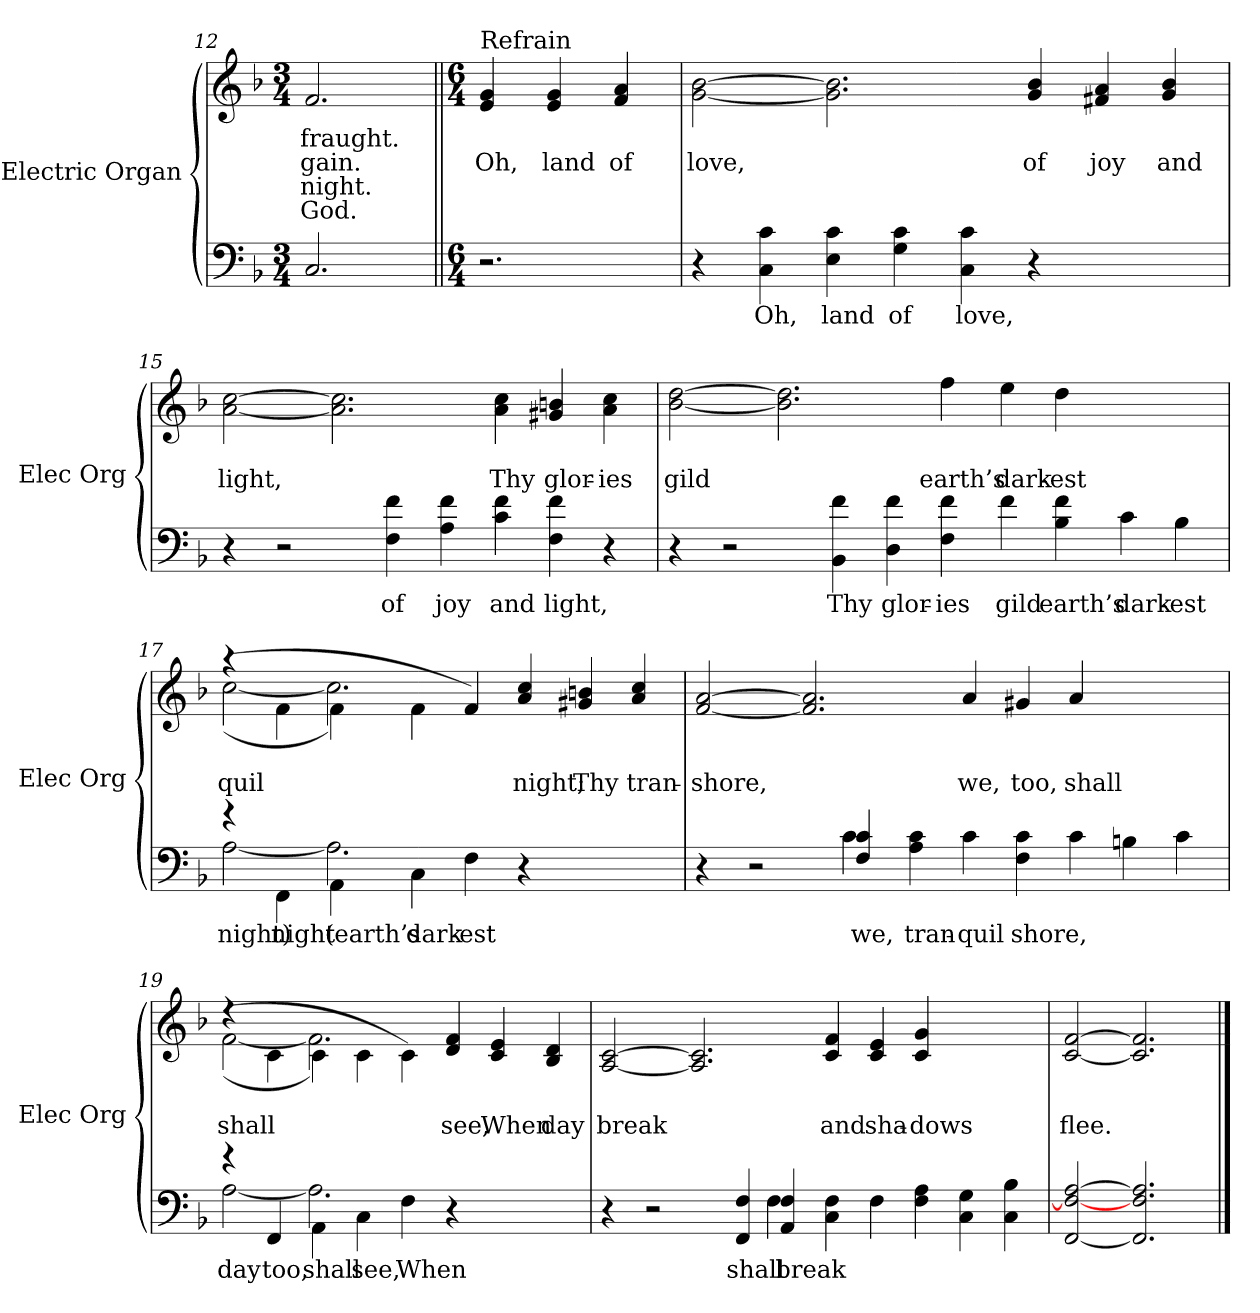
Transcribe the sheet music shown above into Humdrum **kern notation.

**kern	**text	**kern	**text	**text	**text	**text
*part2	*part2	*part1	*part1	*part1	*part1	*part1
*staff2	*staff2	*staff1	*staff1	*staff1	*staff1	*staff1
*I"Electric Organ	*	*I"Electric Organ	*	*	*	*
*I'Elec Org	*	*I'Elec Org	*	*	*	*
*clefF4	*	*clefG2	*	*	*	*
*k[b-]	*	*k[b-]	*	*	*	*
*F:	*	*F:	*	*	*	*
*M3/4	*	*M3/4	*	*	*	*
=12	=12	=12	=12	=12	=12	=12
2.C	.	2.f	fraught.	-gain.	night.	God.
=13||	=13||	=13||	=13||	=13||	=13||	=13||
*M6/4	*	*M6/4	*	*	*	*
!	!	!LO:TX:t=Refrain	!	!	!	!
2.r	.	4e 4g	.	Oh,	.	.
.	.	4e 4g	.	land	.	.
.	.	4f 4a	.	of	.	.
=14	=14	=14	=14	=14	=14	=14
4r	.	[2g\ [2b-\	.	love,	.	.
4C 4c	Oh,	.	.	.	.	.
4E 4c	land	2.g\] 2.b-\]	.	.	.	.
4G 4c	of	.	.	.	.	.
4C 4c	love,	.	.	.	.	.
4r	.	4g 4b-	.	of	.	.
2ryy	.	4f#X 4a	.	joy	.	.
.	.	4g 4b-	.	and	.	.
=15	=15	=15	=15	=15	=15	=15
4r	.	[2a [2cc	.	light,	.	.
2r	.	.	.	.	.	.
.	.	2.a] 2.cc]	.	.	.	.
4F 4f	of	.	.	.	.	.
4A 4f	joy	.	.	.	.	.
4c 4f	and	4a 4cc	.	Thy	.	.
4F 4f	light,	4g#X 4bn	.	glor-	.	.
4r	.	4a 4cc	.	-ies	.	.
=16	=16	=16	=16	=16	=16	=16
4r	.	[2b- [2dd	.	gild	.	.
2r	.	.	.	.	.	.
.	.	2.b-] 2.dd]	.	.	.	.
4BB- 4f	Thy	.	.	.	.	.
4D 4f	glor-	.	.	.	.	.
4F 4f	-ies	4ff	.	earth’s	.	.
4f	gild	4ee	.	dark-	.	.
4B- 4f	earth’s	4dd	.	-est	.	.
4c	dark-	2ryy	.	.	.	.
4B-	-est	.	.	.	.	.
=17	=17	=17	=17	=17	=17	=17
*^	*	*^	*	*	*	*
4r	[2A	night)	(4r	([2cc	.	-quil	.	.
4FF\	.	night	4f\	.	.	.	.	.
4AA\	2.A]	(earth’s	4f\	2.cc])	.	.	.	.
4C\	.	dark-	4f\	.	.	.	.	.
4F\	.	-est	4f/)	.	.	.	.	.
4r	2ryy	.	4a/ 4cc/	2.ryy	.	night;	.	.
2ryy	.	.	4g#X/ 4bn/	.	.	Thy	.	.
.	4ryy	.	4a/ 4cc/	.	.	tran-	.	.
*	*	*	*v	*v	*	*	*	*
=18	=18	=18	=18	=18	=18	=18	=18
4r	2.ryy	.	[2f/ [2a/	.	shore,	.	.
2r	.	.	.	.	.	.	.
.	.	.	2.f/] 2.a/]	.	.	.	.
4F 4c	4c	we,	.	.	.	.	.
4A 4c	1.ryy	tran-	.	.	.	.	.
4c\	.	-quil	4a	.	we,	.	.
4F 4c	.	shore,	4g#X	.	too,	.	.
4c	.	.	4a	.	shall	.	.
4Bn	.	.	2ryy	.	.	.	.
4c	.	.	.	.	.	.	.
=19	=19	=19	=19	=19	=19	=19	=19
*	*	*	*^	*	*	*	*
4r	[2A	day	(4r	([2f	.	shall	.	.
4FF	.	too,	4c\	.	.	.	.	.
4AA\	2.A]	shall	4c\	2.f])	.	.	.	.
4C\	.	see,	4c\	.	.	.	.	.
4F\	.	When	4c\)	.	.	.	.	.
4r	2ryy	.	4d 4f	2.ryy	.	see,	.	.
2ryy	.	.	4c 4e	.	.	When	.	.
.	4ryy	.	4B- 4d	.	.	day	.	.
*	*	*	*v	*v	*	*	*	*
=20	=20	=20	=20	=20	=20	=20	=20
4r	1ryy	.	[2A [2c	.	break	.	.
2r	.	.	.	.	.	.	.
.	.	.	2.A] 2.c]	.	.	.	.
4FF 4F	.	shall	.	.	.	.	.
4AA 4F	4F	break	.	.	.	.	.
4C 4F	1ryy	.	4c 4f	.	and	.	.
4F\	.	.	4c 4e	.	sha-	.	.
4F 4A	.	.	4c 4g	.	-dows	.	.
4C 4G	.	.	2ryy	.	.	.	.
4C 4B-	4ryy	.	.	.	.	.	.
*v	*v	*	*	*	*	*	*
=21	=21	=21	=21	=21	=21	=21
[2FF 2F_ [2A	.	[2c [2f	.	flee.	.	.
2.FF] 2.F 2.A]	.	2.c] 2.f]	.	.	.	.
==	==	==	==	==	==	==
*-	*-	*-	*-	*-	*-	*-
